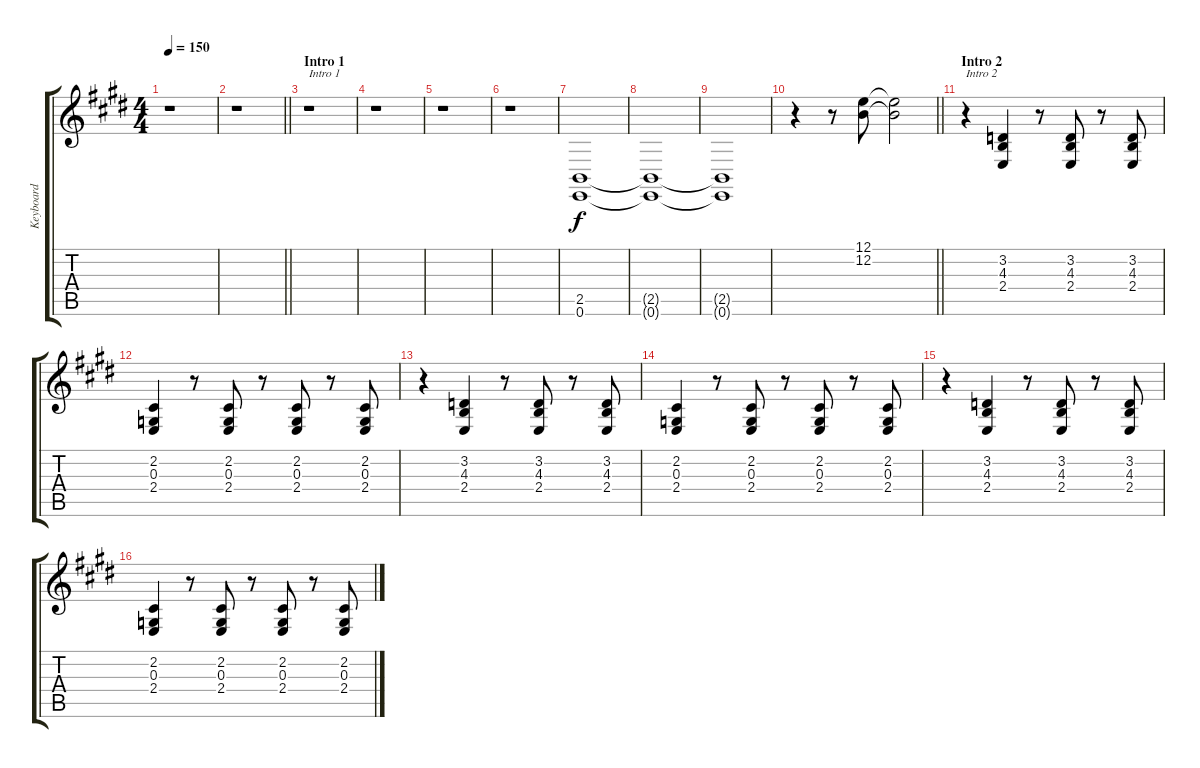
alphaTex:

\track ("Keyboard" "Keyboard") {instrument electricgrandpiano}
\staff {score tabs}
\tuning (E4 B3 G3 D3 A2 E2) {hide}
\ts (4 4)
\tempo 150
\clef g2
\ks e
r.1{dy f instrument electricgrandpiano} |
\barLineRight lightlight
r.1 |
\section ("" "Intro 1")
r.1{txt "Intro 1"} |
r.1 |
r.1 |
r.1 |
(2.5 0.6).1 |
(2.5{t} 0.6{t}).1 |
(2.5{t} 0.6{t}).1 |
\barLineRight lightlight
r.4 r.8 (12.1 12.2).8 (12.1{t} 12.2{t}).2 |
\section ("" "Intro 2")
r.4{txt "Intro 2"} (3.2 4.3 2.4).4 r.8 (3.2 4.3 2.4).8 r.8 (3.2 4.3 2.4).8 |
(2.2 0.3 2.4).4 r.8 (2.2 0.3 2.4).8 r.8 (2.2 0.3 2.4).8 r.8 (2.2 0.3 2.4).8 |
r.4 (3.2 4.3 2.4).4 r.8 (3.2 4.3 2.4).8 r.8 (3.2 4.3 2.4).8 |
(2.2 0.3 2.4).4 r.8 (2.2 0.3 2.4).8 r.8 (2.2 0.3 2.4).8 r.8 (2.2 0.3 2.4).8 |
r.4 (3.2 4.3 2.4).4 r.8 (3.2 4.3 2.4).8 r.8 (3.2 4.3 2.4).8 |
(2.2 0.3 2.4).4 r.8 (2.2 0.3 2.4).8 r.8 (2.2 0.3 2.4).8 r.8 (2.2 0.3 2.4).8
